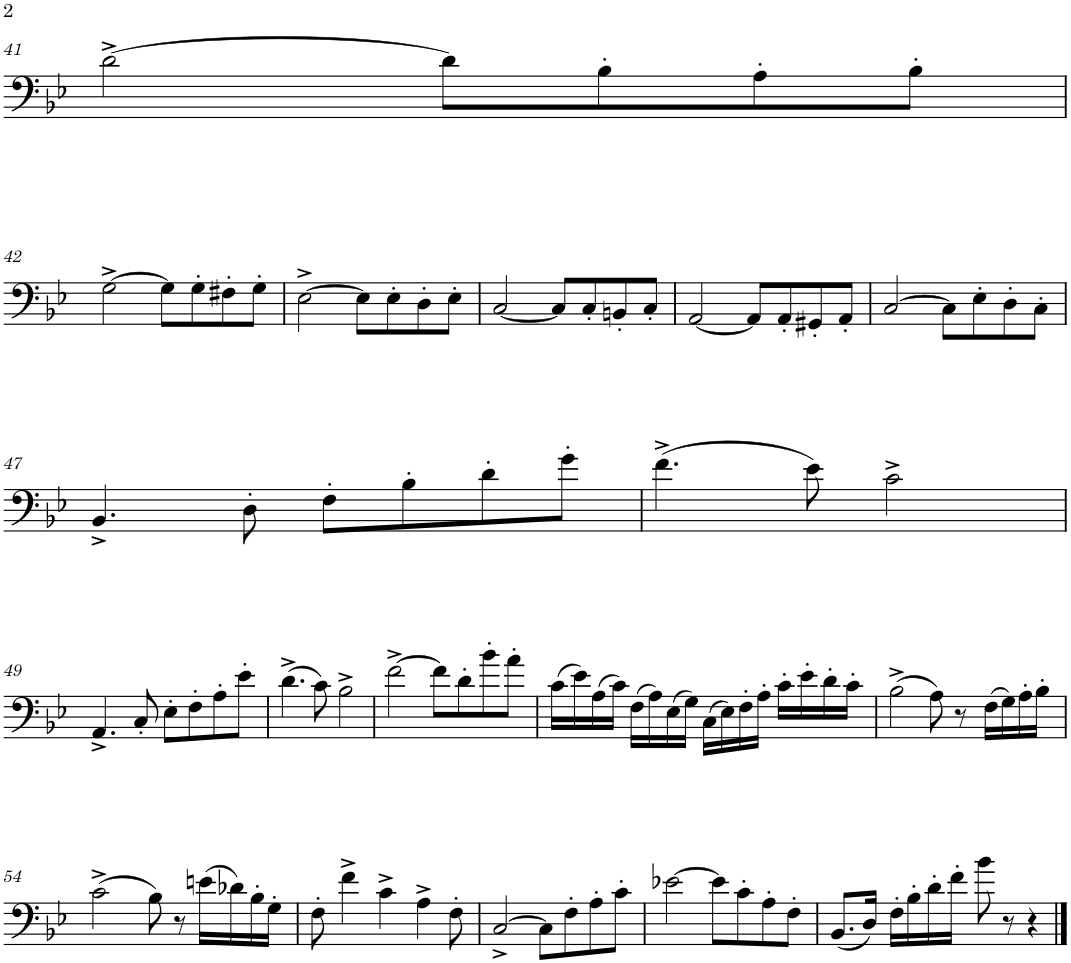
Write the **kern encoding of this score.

**kern
*part1
*staff1
*I"Trombone
*I'Tbn.
!!LO:PB:g=z
*clefF4
*k[b-e-]
*M4/4
*met(c)
=41
[2d^\
8d\L]
8B-'\
8A'\
8B-'\J
!!LO:LB:g=z
=42
[2G^\
8G\L]
8G'\
8F#X'\
8G'\J
=43
[2E-^\
8E-\L]
8E-'\
8D'\
8E-'\J
=44
[2C/
8C/L]
8C'/
8BBn'/
8C'/J
=45
[2AA/
8AA/L]
8AA'/
8GG#X'/
8AA'/J
=46
[2C/
8C\L]
8E-'\
8D'\
8C'\J
!!LO:LB:g=z
=47
4.BB-^/
8D'\
8F'\L
8B-'\
8d'\
8g'\J
=48
(4.f^\
8e-\)
2c^\
!!LO:LB:g=z
=49
4.AA^/
8C'/
8E-'\L
8F'\
8A'\
8e-'\J
=50
(4.d^\
8c\)
2B-^\
=51
[2f^\
8f\L]
8d'\
8b-'\
8a'\J
=52
(16c\LL
16e-\)
(16A\
16c\JJ)
(16F\LL
16A\)
(16E-\
16G\JJ)
(16C\LL
16E-\)
16F'\
16A'\JJ
16c'\LL
16e-'\
16d'\
16c'\JJ
=53
(2B-^\
8A\)
8r
(16F\LL
16G\)
16A'\
16B-'\JJ
!!LO:LB:g=z
=54
(2c^\
8B-\)
8r
(16en\LL
16d-X\)
16B-'\
16G'\JJ
=55
8F'\
4f^\
4c^\
4A^\
8F'\
=56
[2C^/
8C\L]
8F'\
8A'\
8c'\J
=57
[2e-X\
8e-\L]
8c'\
8A'\
8F'\J
=58
(8.BB-/L
16D/Jk)
16F'\LL
16B-'\
16d'\
16f'\JJ
8b-\
8r
4r
==
*-
